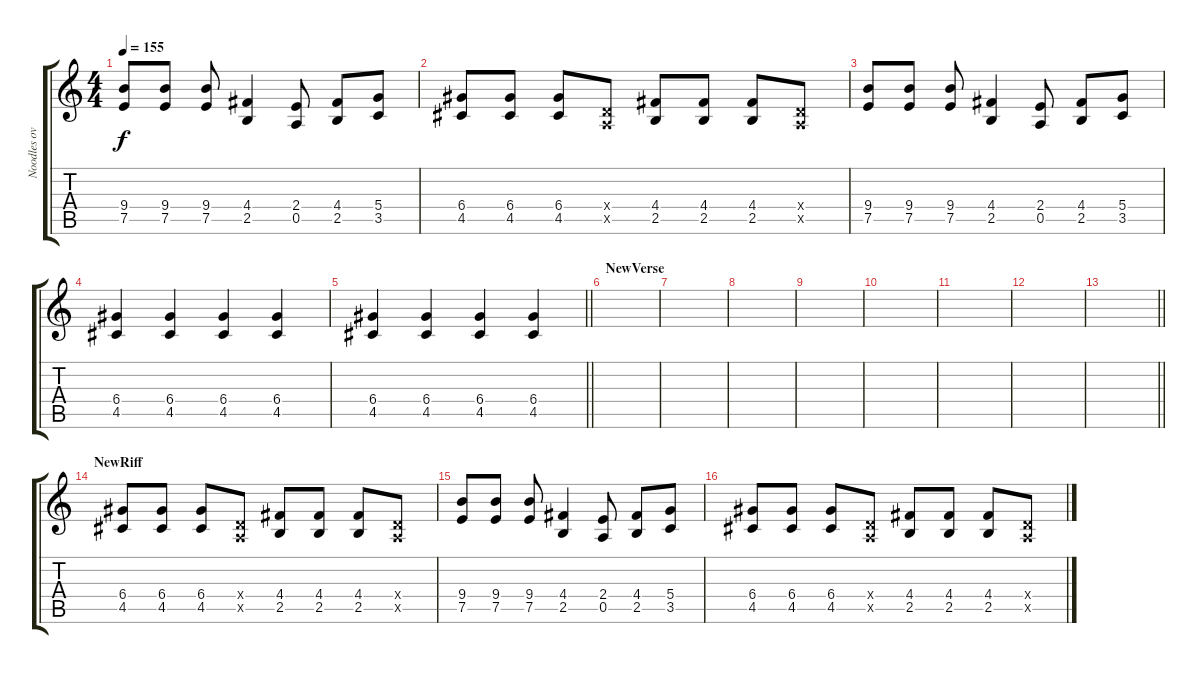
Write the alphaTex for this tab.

\track ("Noodles over" "Noodles ov") {instrument overdrivenguitar}
\staff {score tabs}
\tuning (E4 B3 G3 D3 A2 E2) {hide}
\ts (4 4)
\tempo 155
\clef g2
\ks c
(9.4 7.5).8{dy f} (9.4 7.5).8 (9.4 7.5).8 (4.4 2.5).4 (2.4 0.5).8 (4.4 2.5).8 (5.4 3.5).8 |
(6.4 4.5).8 (6.4 4.5).8 (6.4 4.5).8 (0.4{x} 0.5{x}).8 (4.4 2.5).8 (4.4 2.5).8 (4.4 2.5).8 (0.4{x} 0.5{x}).8 |
(9.4 7.5).8 (9.4 7.5).8 (9.4 7.5).8 (4.4 2.5).4 (2.4 0.5).8 (4.4 2.5).8 (5.4 3.5).8 |
(6.4 4.5).4 (6.4 4.5).4 (6.4 4.5).4 (6.4 4.5).4 |
\barLineRight lightlight
(6.4 4.5).4 (6.4 4.5).4 (6.4 4.5).4 (6.4 4.5).4 |
\section ("" "NewVerse")
|
|
|
|
|
|
|
\barLineRight lightlight
|
\section ("" "NewRiff")
(6.4 4.5).8 (6.4 4.5).8 (6.4 4.5).8 (0.4{x} 0.5{x}).8 (4.4 2.5).8 (4.4 2.5).8 (4.4 2.5).8 (0.4{x} 0.5{x}).8 |
(9.4 7.5).8 (9.4 7.5).8 (9.4 7.5).8 (4.4 2.5).4 (2.4 0.5).8 (4.4 2.5).8 (5.4 3.5).8 |
(6.4 4.5).8 (6.4 4.5).8 (6.4 4.5).8 (0.4{x} 0.5{x}).8 (4.4 2.5).8 (4.4 2.5).8 (4.4 2.5).8 (0.4{x} 0.5{x}).8
